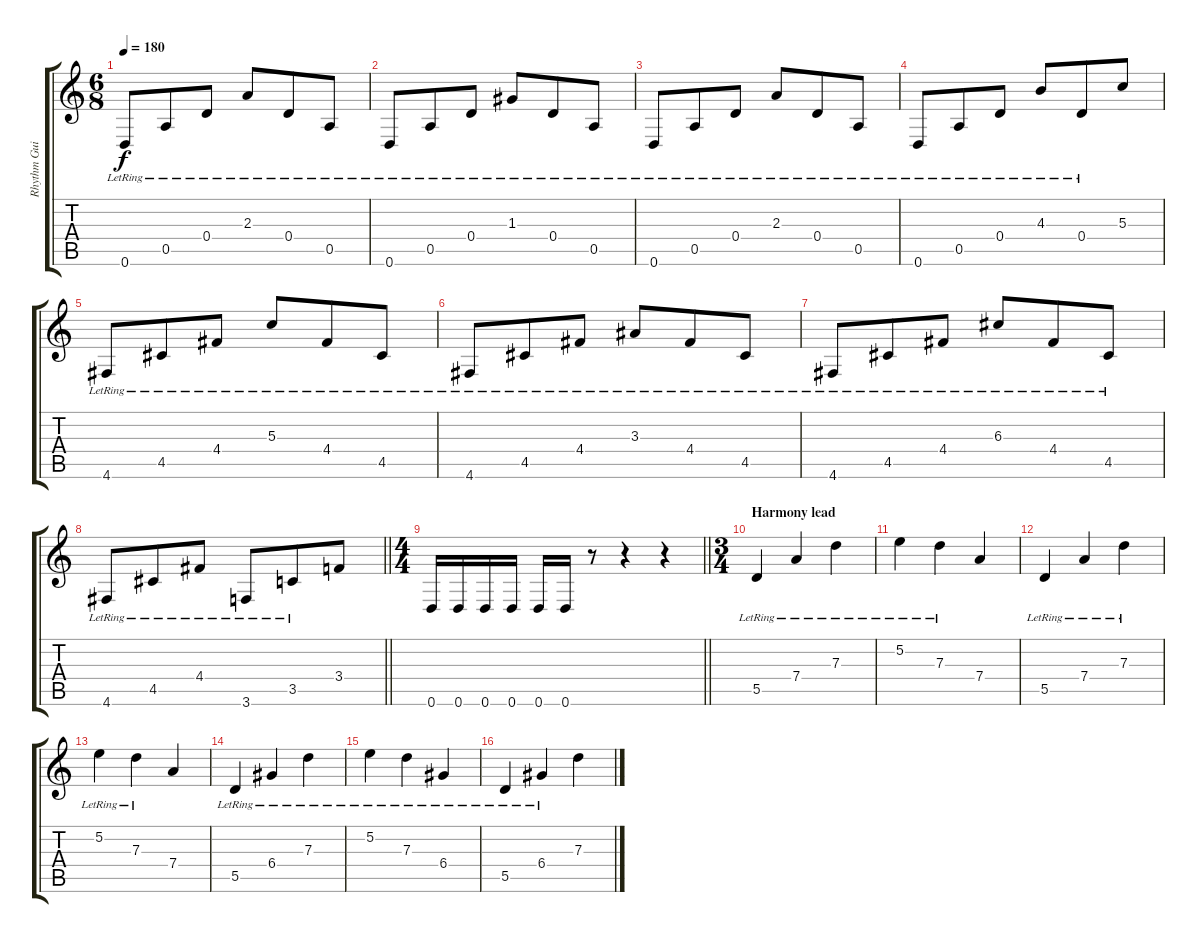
\track ("Rhythm Guitar right" "Rhythm Gui") {instrument distortionguitar}
\staff {score tabs}
\tuning (E4 B3 G3 D3 A2 D2) {hide}
\ts (6 8)
\tempo 180
\clef g2
\ks c
0.6{lr}.8{dy f} 0.5{lr}.8 0.4{lr}.8 2.3{lr}.8 0.4{lr}.8 0.5{lr}.8 |
0.6{lr}.8 0.5{lr}.8 0.4{lr}.8 1.3{lr}.8 0.4{lr}.8 0.5{lr}.8 |
0.6{lr}.8 0.5{lr}.8 0.4{lr}.8 2.3{lr}.8 0.4{lr}.8 0.5{lr}.8 |
0.6{lr}.8 0.5{lr}.8 0.4{lr}.8 4.3{lr}.8 0.4{lr}.8 5.3.8 |
4.6{lr}.8 4.5{lr}.8 4.4{lr}.8 5.3{lr}.8 4.4{lr}.8 4.5{lr}.8 |
4.6{lr}.8 4.5{lr}.8 4.4{lr}.8 3.3{lr}.8 4.4{lr}.8 4.5{lr}.8 |
4.6{lr}.8 4.5{lr}.8 4.4{lr}.8 6.3{lr}.8 4.4{lr}.8 4.5{lr}.8 |
\barLineRight lightlight
4.6{lr}.8 4.5{lr}.8 4.4{lr}.8 3.6{lr}.8 3.5{lr}.8 3.4.8 |
\ts (4 4)
\barLineRight lightlight
0.6.16{instrument overdrivenguitar} 0.6.16 0.6.16 0.6.16 0.6.16 0.6.16 r.8 r.4 r.4 |
\ts (3 4)
\section ("" "Harmony lead")
5.5{lr}.4{instrument electricguitarclean} 7.4{lr}.4 7.3{lr}.4 |
5.2{lr}.4 7.3{lr}.4 7.4.4 |
5.5{lr}.4 7.4{lr}.4 7.3{lr}.4 |
5.2{lr}.4 7.3{lr}.4 7.4.4 |
5.5{lr}.4 6.4{lr}.4 7.3{lr}.4 |
5.2{lr}.4 7.3{lr}.4 6.4{lr}.4 |
5.5{lr}.4 6.4{lr}.4 7.3.4
